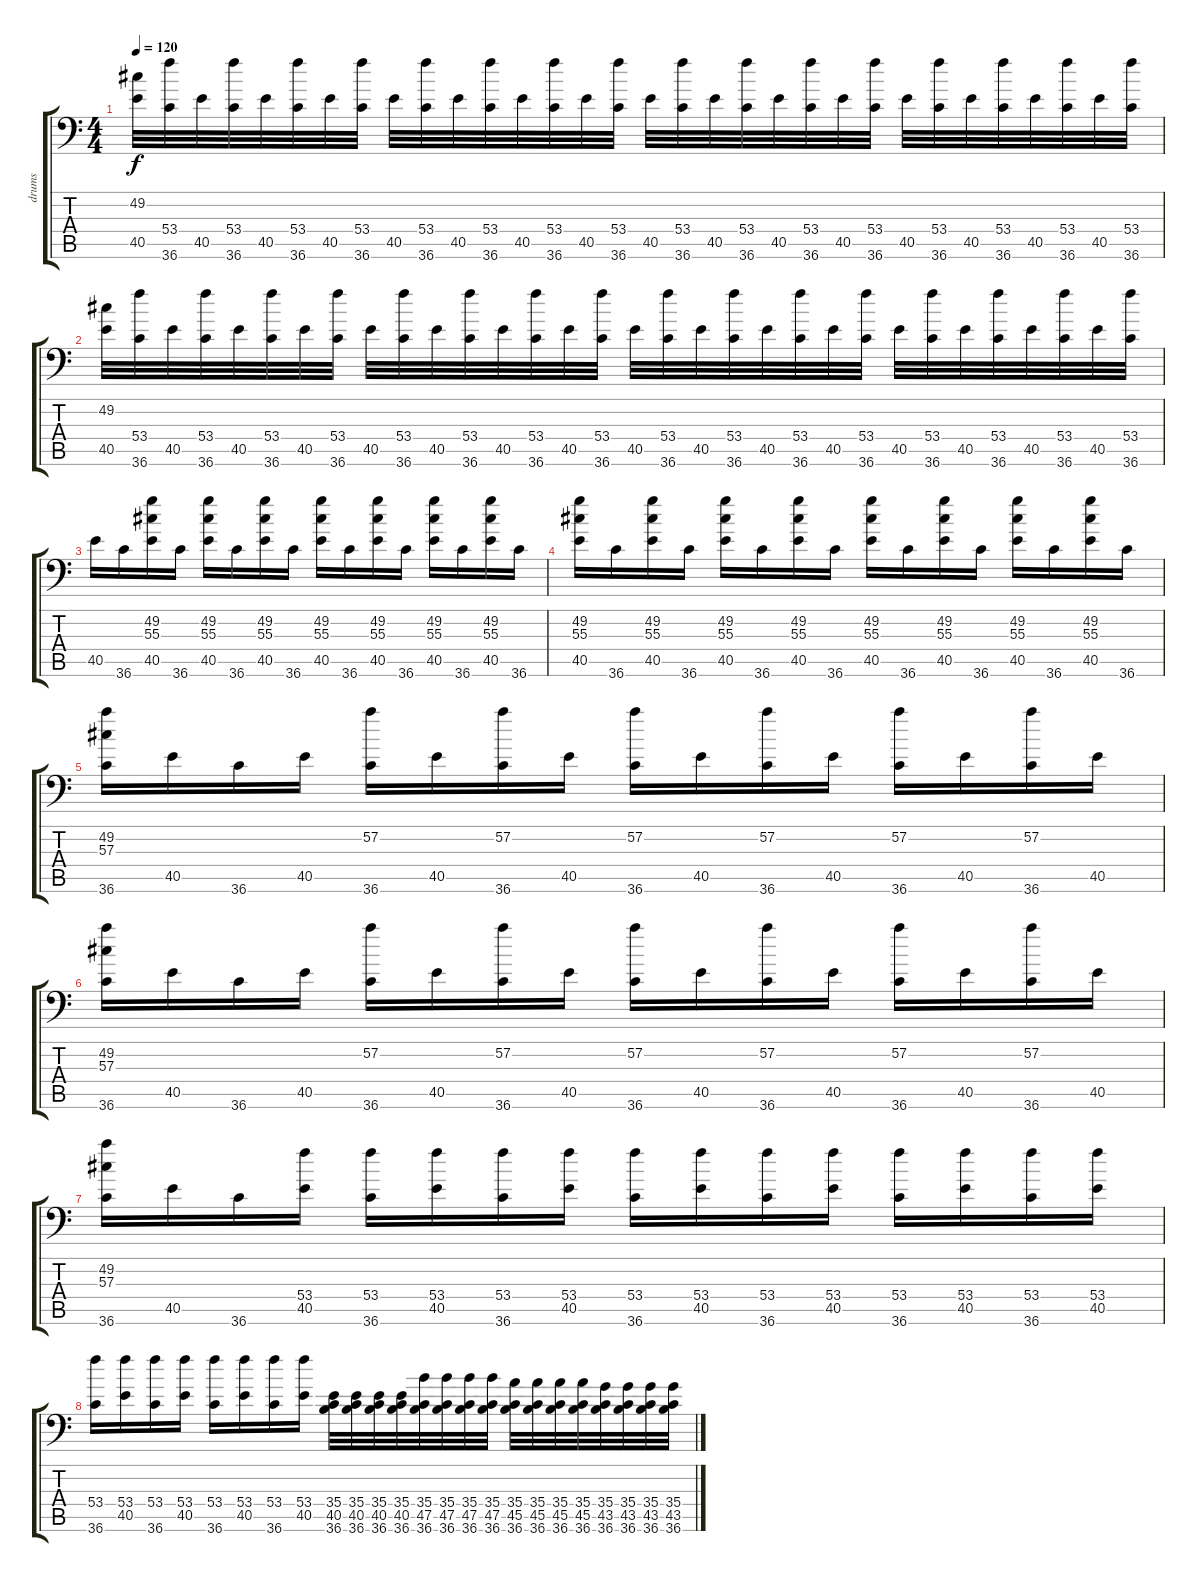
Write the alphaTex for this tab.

\track ("drums" "drums") {instrument acousticgrandpiano}
\staff {score tabs}
\tuning (C-1 C-1 C-1 C-1 C-1 C-1) {hide}
\ts (4 4)
\tempo 120
\clef f4
\ks c
(49.2 40.5).32{dy f} (53.4 36.6).32 40.5.32 (53.4 36.6).32 40.5.32 (53.4 36.6).32 40.5.32 (53.4 36.6).32 40.5.32 (53.4 36.6).32 40.5.32 (53.4 36.6).32 40.5.32 (53.4 36.6).32 40.5.32 (53.4 36.6).32 40.5.32 (53.4 36.6).32 40.5.32 (53.4 36.6).32 40.5.32 (53.4 36.6).32 40.5.32 (53.4 36.6).32 40.5.32 (53.4 36.6).32 40.5.32 (53.4 36.6).32 40.5.32 (53.4 36.6).32 40.5.32 (53.4 36.6).32 |
(49.2 40.5).32 (53.4 36.6).32 40.5.32 (53.4 36.6).32 40.5.32 (53.4 36.6).32 40.5.32 (53.4 36.6).32 40.5.32 (53.4 36.6).32 40.5.32 (53.4 36.6).32 40.5.32 (53.4 36.6).32 40.5.32 (53.4 36.6).32 40.5.32 (53.4 36.6).32 40.5.32 (53.4 36.6).32 40.5.32 (53.4 36.6).32 40.5.32 (53.4 36.6).32 40.5.32 (53.4 36.6).32 40.5.32 (53.4 36.6).32 40.5.32 (53.4 36.6).32 40.5.32 (53.4 36.6).32 |
40.5.16 36.6.16 (49.2 55.3 40.5).16 36.6.16 (49.2 55.3 40.5).16 36.6.16 (49.2 55.3 40.5).16 36.6.16 (49.2 55.3 40.5).16 36.6.16 (49.2 55.3 40.5).16 36.6.16 (49.2 55.3 40.5).16 36.6.16 (49.2 55.3 40.5).16 36.6.16 |
(49.2 55.3 40.5).16 36.6.16 (49.2 55.3 40.5).16 36.6.16 (49.2 55.3 40.5).16 36.6.16 (49.2 55.3 40.5).16 36.6.16 (49.2 55.3 40.5).16 36.6.16 (49.2 55.3 40.5).16 36.6.16 (49.2 55.3 40.5).16 36.6.16 (49.2 55.3 40.5).16 36.6.16 |
(49.2 57.3 36.6).16 40.5.16 36.6.16 40.5.16 (57.2 36.6).16 40.5.16 (57.2 36.6).16 40.5.16 (57.2 36.6).16 40.5.16 (57.2 36.6).16 40.5.16 (57.2 36.6).16 40.5.16 (57.2 36.6).16 40.5.16 |
(49.2 57.3 36.6).16 40.5.16 36.6.16 40.5.16 (57.2 36.6).16 40.5.16 (57.2 36.6).16 40.5.16 (57.2 36.6).16 40.5.16 (57.2 36.6).16 40.5.16 (57.2 36.6).16 40.5.16 (57.2 36.6).16 40.5.16 |
(49.2 57.3 36.6).16 40.5.16 36.6.16 (53.4 40.5).16 (53.4 36.6).16 (53.4 40.5).16 (53.4 36.6).16 (53.4 40.5).16 (53.4 36.6).16 (53.4 40.5).16 (53.4 36.6).16 (53.4 40.5).16 (53.4 36.6).16 (53.4 40.5).16 (53.4 36.6).16 (53.4 40.5).16 |
(53.4 36.6).16 (53.4 40.5).16 (53.4 36.6).16 (53.4 40.5).16 (53.4 36.6).16 (53.4 40.5).16 (53.4 36.6).16 (53.4 40.5).16 (35.4 40.5 36.6).32 (35.4 40.5 36.6).32 (35.4 40.5 36.6).32 (35.4 40.5 36.6).32 (35.4 47.5 36.6).32 (35.4 47.5 36.6).32 (35.4 47.5 36.6).32 (35.4 47.5 36.6).32 (35.4 45.5 36.6).32 (35.4 45.5 36.6).32 (35.4 45.5 36.6).32 (35.4 45.5 36.6).32 (35.4 43.5 36.6).32 (35.4 43.5 36.6).32 (35.4 43.5 36.6).32 (35.4 43.5 36.6).32
